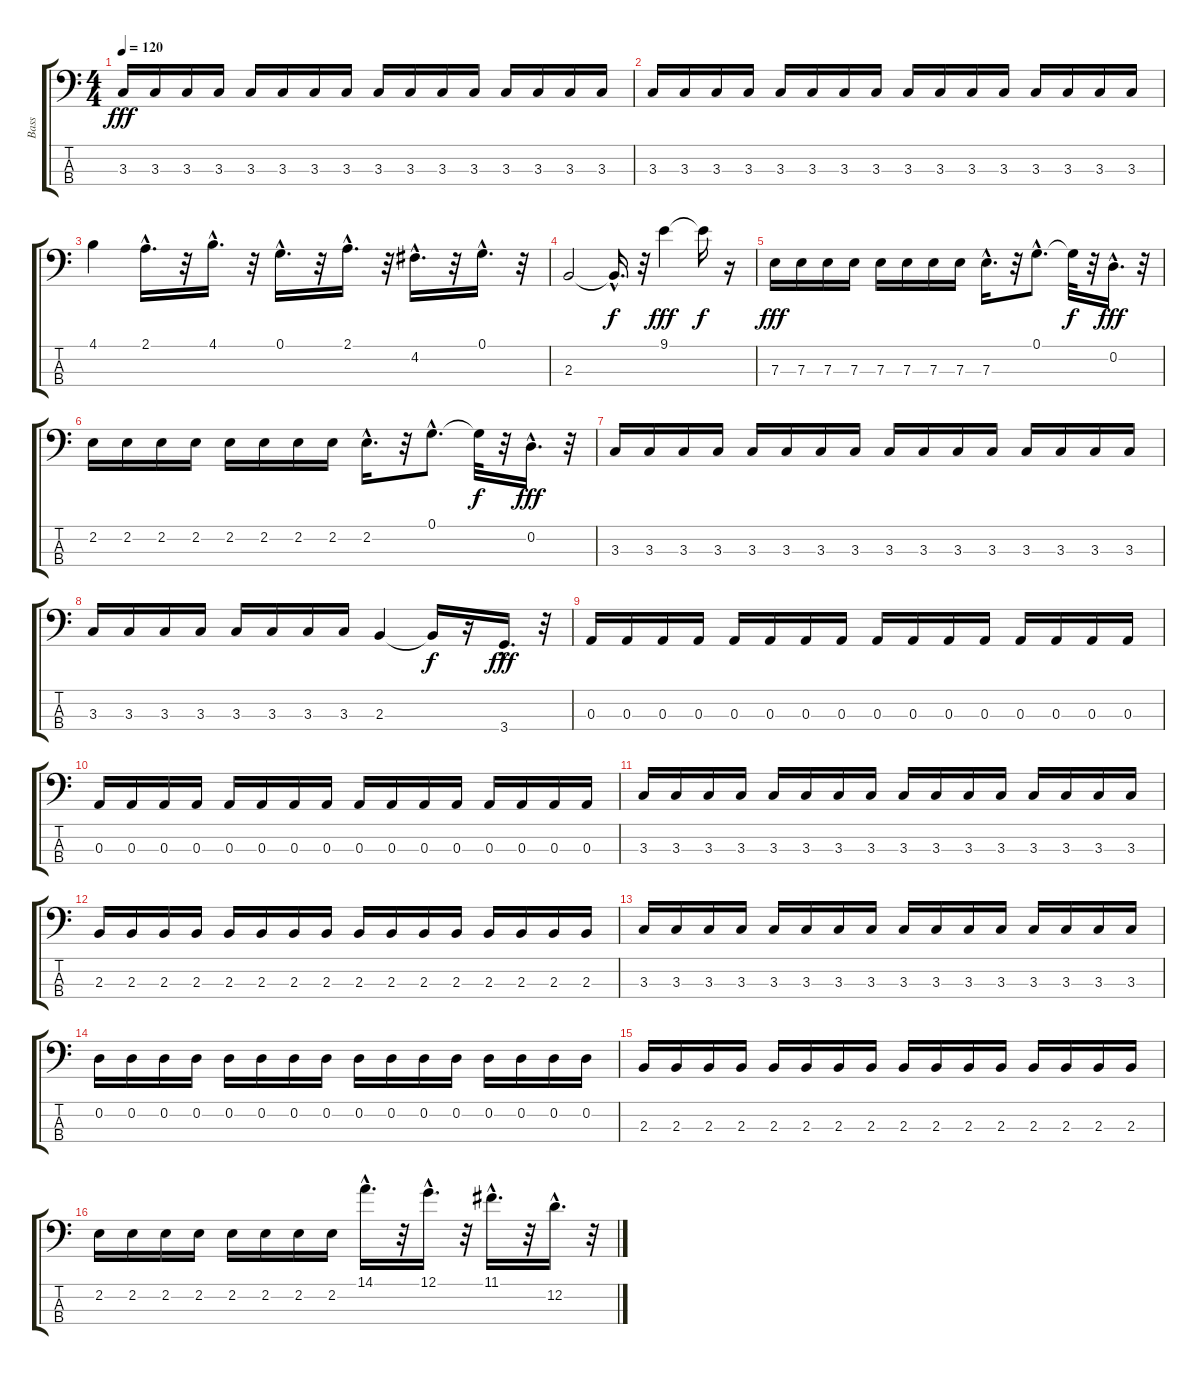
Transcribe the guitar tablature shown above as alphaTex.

\track ("Bass" "Bass") {instrument electricbassfinger}
\staff {score tabs}
\tuning (G2 D2 A1 E1) {hide}
\ts (4 4)
\tempo 120
\clef f4
\ks c
3.3.16{dy fff} 3.3.16 3.3.16 3.3.16 3.3.16 3.3.16 3.3.16 3.3.16 3.3.16 3.3.16 3.3.16 3.3.16 3.3.16 3.3.16 3.3.16 3.3.16 |
3.3.16 3.3.16 3.3.16 3.3.16 3.3.16 3.3.16 3.3.16 3.3.16 3.3.16 3.3.16 3.3.16 3.3.16 3.3.16 3.3.16 3.3.16 3.3.16 |
4.1.4 2.1{hac}.16{d} r.32 4.1{hac}.16{d} r.32 0.1{hac}.16{d} r.32 2.1{hac}.16{d} r.32 4.2{hac}.16{d} r.32 0.1{hac}.16{d} r.32 |
2.3.2 2.3{hac t}.16{d dy f} r.32 9.1.4{dy fff} 9.1{t}.16{dy f} r.16 |
7.3.16{dy fff} 7.3.16 7.3.16 7.3.16 7.3.16 7.3.16 7.3.16 7.3.16 7.3{hac}.16{d} r.32 0.1{hac}.8{d} 0.1{t}.32{dy f} r.32 0.2{hac}.16{d dy fff} r.32 |
2.2.16 2.2.16 2.2.16 2.2.16 2.2.16 2.2.16 2.2.16 2.2.16 2.2{hac}.16{d} r.32 0.1{hac}.8{d} 0.1{t}.32{dy f} r.32 0.2{hac}.16{d dy fff} r.32 |
3.3.16 3.3.16 3.3.16 3.3.16 3.3.16 3.3.16 3.3.16 3.3.16 3.3.16 3.3.16 3.3.16 3.3.16 3.3.16 3.3.16 3.3.16 3.3.16 |
3.3.16 3.3.16 3.3.16 3.3.16 3.3.16 3.3.16 3.3.16 3.3.16 2.3.4 2.3{t}.16{dy f} r.16 3.4{hac}.16{d dy fff} r.32 |
0.3.16 0.3.16 0.3.16 0.3.16 0.3.16 0.3.16 0.3.16 0.3.16 0.3.16 0.3.16 0.3.16 0.3.16 0.3.16 0.3.16 0.3.16 0.3.16 |
0.3.16 0.3.16 0.3.16 0.3.16 0.3.16 0.3.16 0.3.16 0.3.16 0.3.16 0.3.16 0.3.16 0.3.16 0.3.16 0.3.16 0.3.16 0.3.16 |
3.3.16 3.3.16 3.3.16 3.3.16 3.3.16 3.3.16 3.3.16 3.3.16 3.3.16 3.3.16 3.3.16 3.3.16 3.3.16 3.3.16 3.3.16 3.3.16 |
2.3.16 2.3.16 2.3.16 2.3.16 2.3.16 2.3.16 2.3.16 2.3.16 2.3.16 2.3.16 2.3.16 2.3.16 2.3.16 2.3.16 2.3.16 2.3.16 |
3.3.16 3.3.16 3.3.16 3.3.16 3.3.16 3.3.16 3.3.16 3.3.16 3.3.16 3.3.16 3.3.16 3.3.16 3.3.16 3.3.16 3.3.16 3.3.16 |
0.2.16 0.2.16 0.2.16 0.2.16 0.2.16 0.2.16 0.2.16 0.2.16 0.2.16 0.2.16 0.2.16 0.2.16 0.2.16 0.2.16 0.2.16 0.2.16 |
2.3.16 2.3.16 2.3.16 2.3.16 2.3.16 2.3.16 2.3.16 2.3.16 2.3.16 2.3.16 2.3.16 2.3.16 2.3.16 2.3.16 2.3.16 2.3.16 |
2.2.16 2.2.16 2.2.16 2.2.16 2.2.16 2.2.16 2.2.16 2.2.16 14.1{hac}.16{d} r.32 12.1{hac}.16{d} r.32 11.1{hac}.16{d} r.32 12.2{hac}.16{d} r.32
